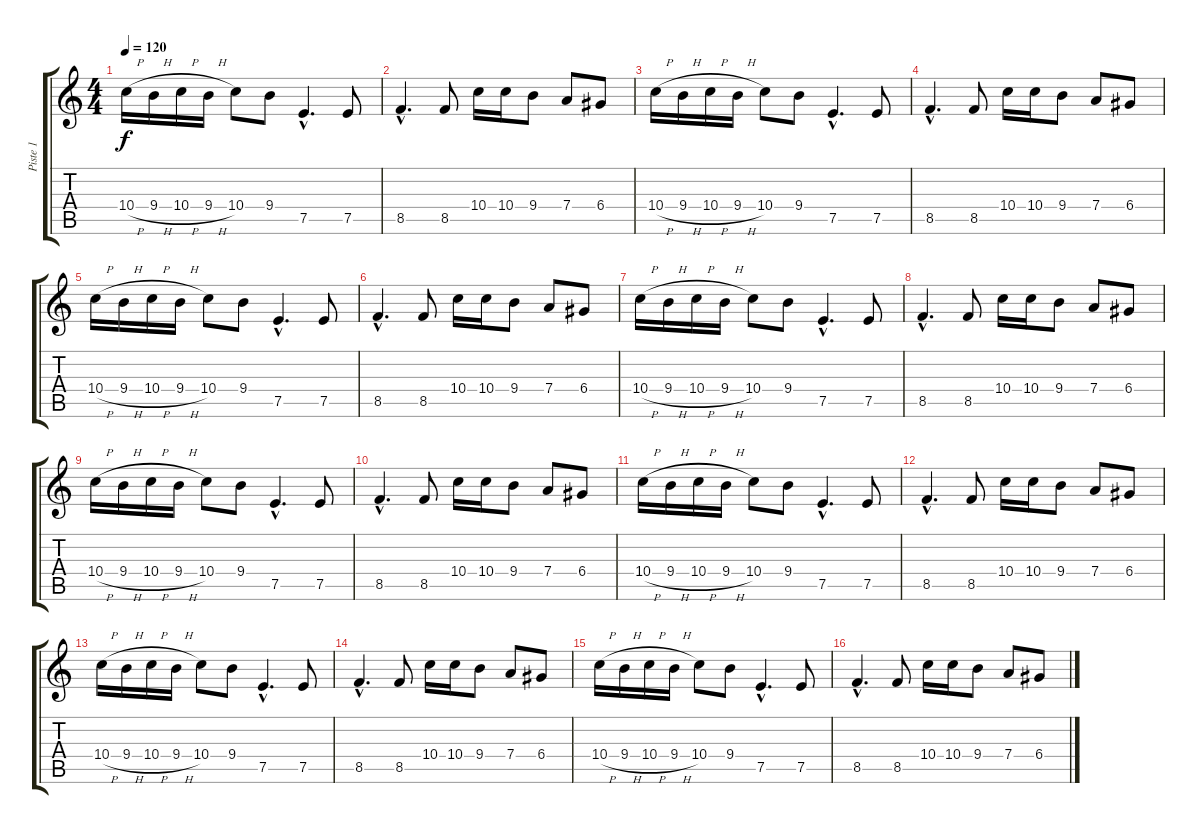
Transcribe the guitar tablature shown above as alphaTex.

\track ("Piste 1" "Piste 1") {instrument overdrivenguitar}
\staff {score tabs}
\tuning (E4 B3 G3 D3 A2 E2) {hide}
\ts (4 4)
\tempo 120
\clef g2
\ks c
10.4{h}.16{dy f instrument overdrivenguitar} 9.4{h}.16 10.4{h}.16 9.4{h}.16 10.4.8 9.4.8 7.5{hac}.4{d} 7.5.8 |
8.5{hac}.4{d} 8.5.8 10.4.16 10.4.16 9.4.8 7.4.8 6.4.8 |
10.4{h}.16 9.4{h}.16 10.4{h}.16 9.4{h}.16 10.4.8 9.4.8 7.5{hac}.4{d} 7.5.8 |
8.5{hac}.4{d} 8.5.8 10.4.16 10.4.16 9.4.8 7.4.8 6.4.8 |
10.4{h}.16 9.4{h}.16 10.4{h}.16 9.4{h}.16 10.4.8 9.4.8 7.5{hac}.4{d} 7.5.8 |
8.5{hac}.4{d} 8.5.8 10.4.16 10.4.16 9.4.8 7.4.8 6.4.8 |
10.4{h}.16 9.4{h}.16 10.4{h}.16 9.4{h}.16 10.4.8 9.4.8 7.5{hac}.4{d} 7.5.8 |
8.5{hac}.4{d} 8.5.8 10.4.16 10.4.16 9.4.8 7.4.8 6.4.8 |
10.4{h}.16 9.4{h}.16 10.4{h}.16 9.4{h}.16 10.4.8 9.4.8 7.5{hac}.4{d} 7.5.8 |
8.5{hac}.4{d} 8.5.8 10.4.16 10.4.16 9.4.8 7.4.8 6.4.8 |
10.4{h}.16 9.4{h}.16 10.4{h}.16 9.4{h}.16 10.4.8 9.4.8 7.5{hac}.4{d} 7.5.8 |
8.5{hac}.4{d} 8.5.8 10.4.16 10.4.16 9.4.8 7.4.8 6.4.8 |
10.4{h}.16 9.4{h}.16 10.4{h}.16 9.4{h}.16 10.4.8 9.4.8 7.5{hac}.4{d} 7.5.8 |
8.5{hac}.4{d} 8.5.8 10.4.16 10.4.16 9.4.8 7.4.8 6.4.8 |
10.4{h}.16 9.4{h}.16 10.4{h}.16 9.4{h}.16 10.4.8 9.4.8 7.5{hac}.4{d} 7.5.8 |
8.5{hac}.4{d} 8.5.8 10.4.16 10.4.16 9.4.8 7.4.8 6.4.8
